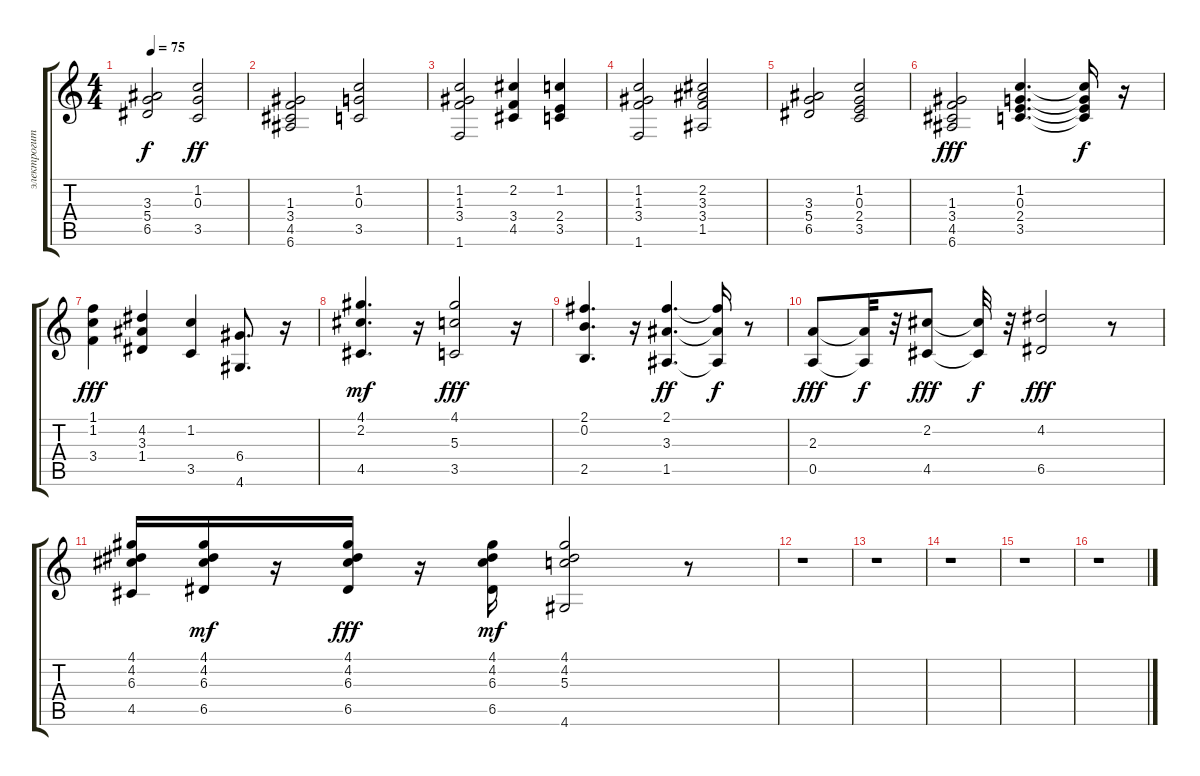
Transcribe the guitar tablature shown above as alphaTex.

\track ("электрогитара 2 дубль" "электрогит") {instrument distortionguitar}
\staff {score tabs}
\tuning (E4 B3 G3 D3 A2 E2) {hide}
\ts (4 4)
\tempo 75
\clef g2
\ks c
(3.3 5.4 6.5).2{dy f} (1.2 0.3 3.5).2{dy ff} |
(1.3 3.4 4.5 6.6).2 (1.2 0.3 3.5).2 |
(1.2 1.3 3.4 1.6).2 (2.2 3.4 4.5).4 (1.2 2.4 3.5).4 |
(1.2 1.3 3.4 1.6).2 (2.2 3.3 3.4 1.5).2 |
(3.3 5.4 6.5).2 (1.2 0.3 2.4 3.5).2 |
(1.3 3.4 4.5 6.6).2{dy fff} (1.2 0.3 2.4 3.5).4{d} (1.2{t} 0.3{t} 2.4{t} 3.5{t}).16{dy f} r.16 |
(1.1 1.2 3.4).4{dy fff} (4.2 3.3 1.4).4 (1.2 3.5).4 (6.4 4.6).8{d} r.16 |
(4.1 2.2 4.5).4{d dy mf} r.16 (4.1 5.3 3.5).2{dy fff} r.16 |
(2.1 0.2 2.5).4{d} r.16 (2.1 3.3 1.5).4{d dy ff} (2.1{t} 3.3{t} 1.5{t}).16{dy f} r.8 |
(2.3 0.5).8{dy fff} (2.3{t} 0.5{t}).32{dy f} r.32 (2.2 4.5).8{dy fff} (2.2{t} 4.5{t}).32{dy f} r.32 (4.2 6.5).2{dy fff} r.8 |
(4.1 4.2 6.3 4.5).16 (4.1 4.2 6.3 6.5).16{dy mf} r.16 (4.1 4.2 6.3 6.5).16{dy fff} r.16 (4.1 4.2 6.3 6.5).16{dy mf} (4.1 4.2 5.3 4.6).2 r.8 |
r.1 |
r.1 |
r.1 |
r.1 |
r.1
